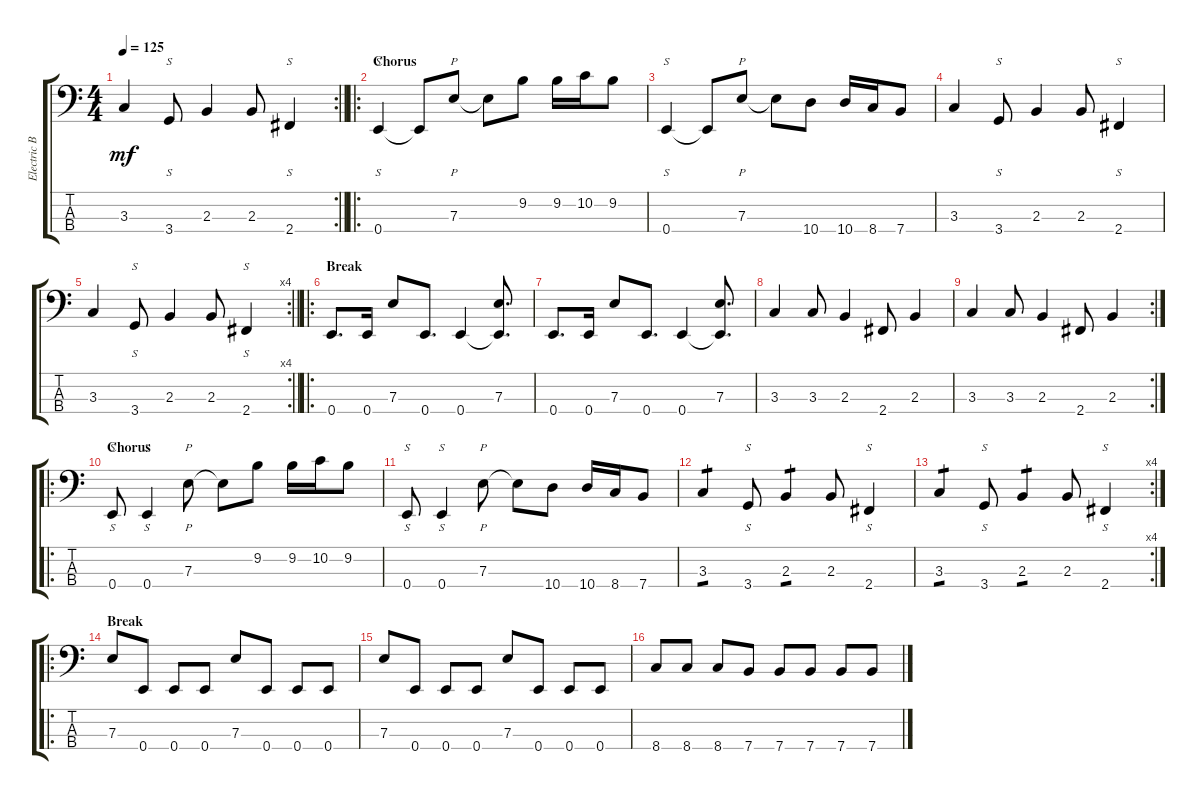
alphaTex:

\track ("Electric Bass" "Electric B") {instrument electricbassfinger}
\staff {score tabs}
\tuning (G2 D2 A1 E1) {hide}
\rc 2
\ts (4 4)
\tempo 125
\clef f4
\barLineRight lightlight
\ks c
3.3.4{dy mf} 3.4.8{s} 2.3.4 2.3.8 2.4.4{s} |
\ro
\section ("" "Chorus")
0.4.4{s} 0.4{t}.8 7.3.8{p} 7.3{t}.8 9.2.8 9.2.16 10.2.16 9.2.8 |
0.4.4{s} 0.4{t}.8 7.3.8{p} 7.3{t}.8 10.4.8 10.4.16 8.4.16 7.4.8 |
3.3.4 3.4.8{s} 2.3.4 2.3.8 2.4.4{s} |
\rc 4
\barLineRight lightlight
3.3.4 3.4.8{s} 2.3.4 2.3.8 2.4.4{s} |
\ro
\section ("" "Break")
0.4.8{d} 0.4.16 7.3.8 0.4.8{d} 0.4.4 (7.3 0.4{t}).8{d} |
0.4.8{d} 0.4.16 7.3.8 0.4.8{d} 0.4.4 (7.3 0.4{t}).8{d} |
3.3.4 3.3.8 2.3.4 2.4.8 2.3.4 |
\rc 2
3.3.4 3.3.8 2.3.4 2.4.8 2.3.4 |
\ro
\section ("" "Chorus")
0.4.8{s} 0.4.4{s} 7.3.8{p} 7.3{t}.8 9.2.8 9.2.16 10.2.16 9.2.8 |
0.4.8{s} 0.4.4{s} 7.3.8{p} 7.3{t}.8 10.4.8 10.4.16 8.4.16 7.4.8 |
3.3.4{tp 1} 3.4.8{s} 2.3.4{tp 1} 2.3.8 2.4.4{s} |
\rc 4
3.3.4{tp 1} 3.4.8{s} 2.3.4{tp 1} 2.3.8 2.4.4{s} |
\ro
\section ("" "Break")
7.3.8 0.4.8 0.4.8 0.4.8 7.3.8 0.4.8 0.4.8 0.4.8 |
7.3.8 0.4.8 0.4.8 0.4.8 7.3.8 0.4.8 0.4.8 0.4.8 |
8.4.8 8.4.8 8.4.8 7.4.8 7.4.8 7.4.8 7.4.8 7.4.8
